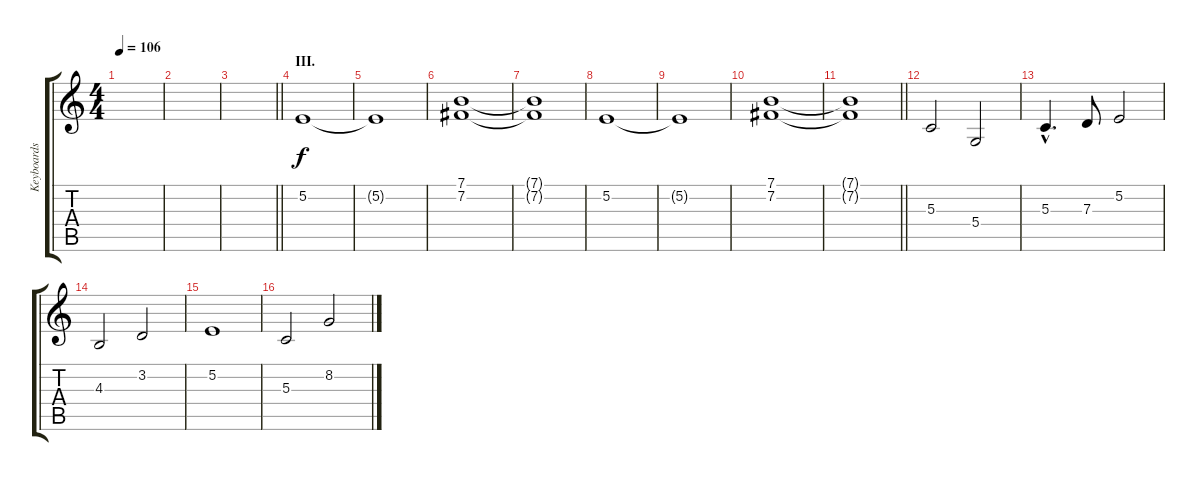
\track ("Keyboards" "Keyboards") {instrument choiraahs}
\staff {score tabs}
\tuning (E4 B3 G3 D3 A2 E2) {hide}
\ts (4 4)
\tempo 106
\clef g2
\ks c
|
|
\barLineRight lightlight
|
\section ("" "III.")
5.2.1 |
5.2{t}.1 |
(7.1 7.2).1 |
(7.1{t} 7.2{t}).1 |
5.2.1 |
5.2{t}.1 |
(7.1 7.2).1 |
\barLineRight lightlight
(7.1{t} 7.2{t}).1 |
\section ("" "")
5.3.2 5.4.2 |
5.3{hac}.4{d} 7.3.8 5.2.2 |
4.3.2 3.2.2 |
5.2.1 |
5.3.2 8.2.2
